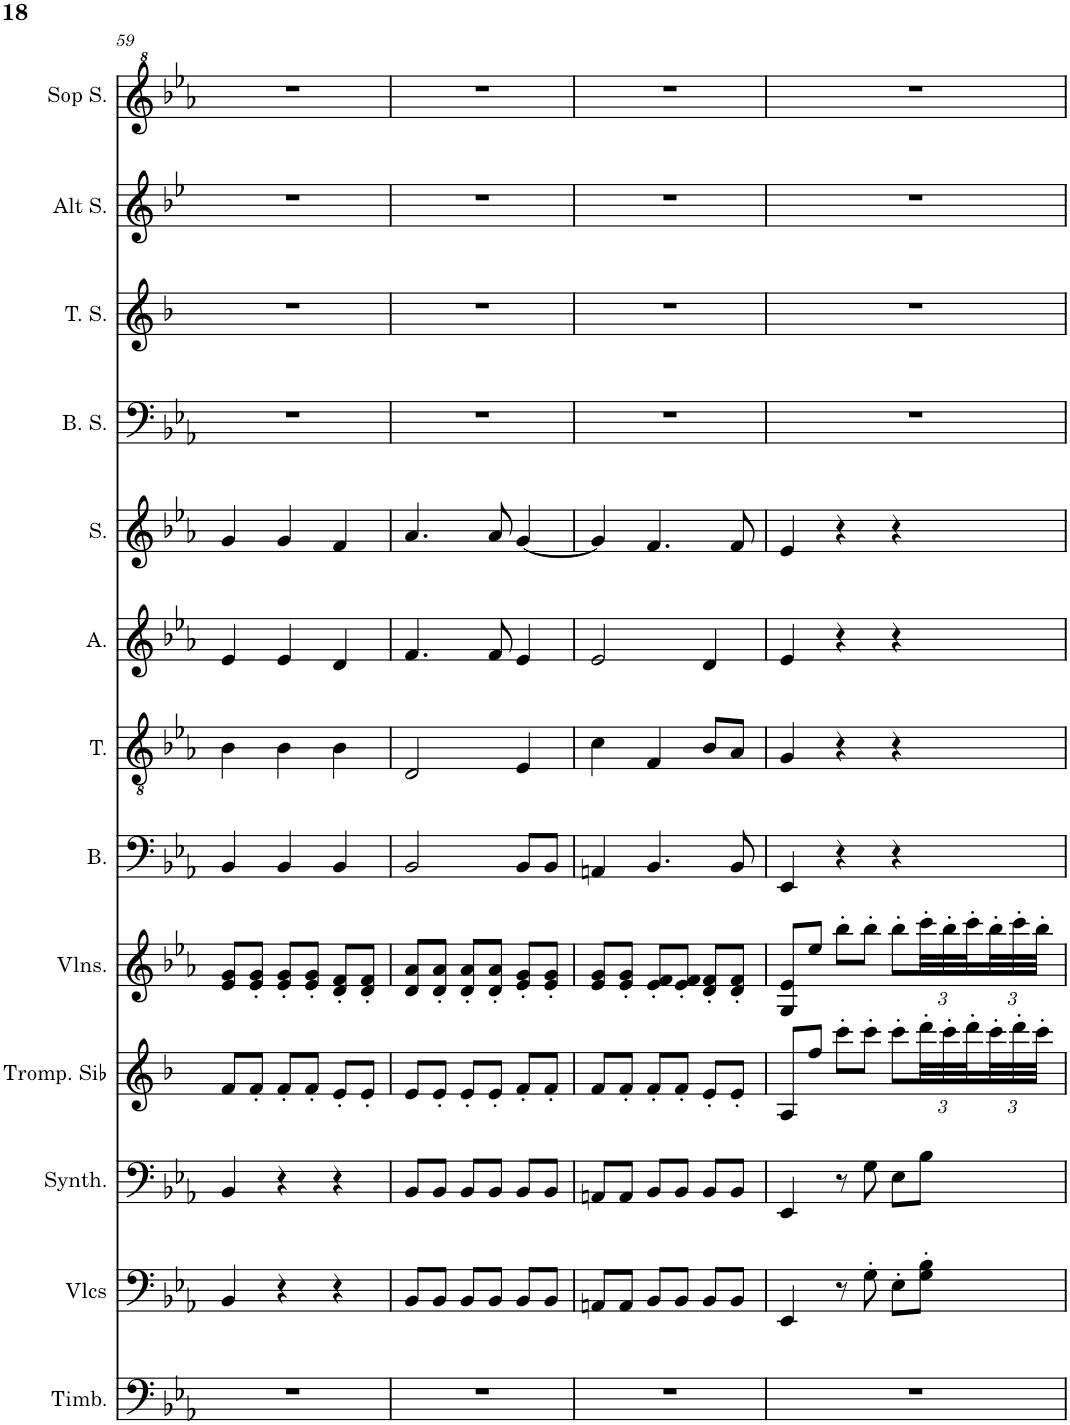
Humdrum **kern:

**kern	**kern	**kern	**kern	**kern	**kern	**kern	**kern	**kern	**kern	**kern	**kern	**kern
*part13	*part12	*part11	*part10	*part9	*part8	*part7	*part6	*part5	*part4	*part3	*part2	*part1
*staff13	*staff12	*staff11	*staff10	*staff9	*staff8	*staff7	*staff6	*staff5	*staff4	*staff3	*staff2	*staff1
*I"Timbales, Staff-1	*I"Violoncelles, D'Bass/Strings, etc	*I"Synthétiseur d'instruments à cordes, Synth strings, etc	*I"Trompette en Sib, Synth strings 2	*I"Violons, 1st violins	*I"Basse	*I"Ténor	*I"Alto	*I"Soprano	*I"Basse Solo	*I"Tenor Solo	*I"Alto Solo	*I"Soprano Solo
*I'Timb.	*I'Vlcs	*I'Synth.	*I'Tromp. Sib	*I'Vlns.	*I'B.	*I'T.	*I'A.	*I'S.	*I'B. S.	*I'T. S.	*I'Alt S.	*I'Sop S.
!!LO:PB:g=z
*clefF4	*clefF4	*clefF4	*clefG2	*clefG2	*clefF4	*clefGv2	*clefG2	*clefG2	*clefF4	*clefG2	*clefG2	*clefG^2
*	*	*	*Trd1c2	*	*	*	*	*	*	*Trd8c14	*Trd4c7	*
*k[b-e-a-]	*k[b-e-a-]	*k[b-e-a-]	*k[b-]	*k[b-e-a-]	*k[b-e-a-]	*k[b-e-a-]	*k[b-e-a-]	*k[b-e-a-]	*k[b-e-a-]	*k[b-]	*k[b-e-]	*k[b-e-a-]
*M3/4	*M3/4	*M3/4	*M3/4	*M3/4	*M3/4	*M3/4	*M3/4	*M3/4	*M3/4	*M3/4	*M3/4	*M3/4
=59	=59	=59	=59	=59	=59	=59	=59	=59	=59	=59	=59	=59
2.r	4BB-/	4BB-/	8f/L	8e-/ 8g/L	4BB-/	4B-\	4e-/	4g/	2.r	2.r	2.r	2.r
.	.	.	8f'/J	8e-/' 8g/'J	.	.	.	.	.	.	.	.
.	4r	4r	8f'/L	8e-/' 8g/'L	4BB-/	4B-\	4e-/	4g/	.	.	.	.
.	.	.	8f'/J	8e-/' 8g/'J	.	.	.	.	.	.	.	.
.	4r	4r	8e'/L	8d/' 8f/'L	4BB-/	4B-\	4d/	4f/	.	.	.	.
.	.	.	8e'/J	8d/' 8f/'J	.	.	.	.	.	.	.	.
=60	=60	=60	=60	=60	=60	=60	=60	=60	=60	=60	=60	=60
2.r	8BB-/L	8BB-/L	8e/L	8d/ 8a-/L	2BB-/	2D/	4.f/	4.a-/	2.r	2.r	2.r	2.r
.	8BB-/J	8BB-/J	8e'/J	8d/' 8a-/'J	.	.	.	.	.	.	.	.
.	8BB-/L	8BB-/L	8e'/L	8d/' 8a-/'L	.	.	.	.	.	.	.	.
.	8BB-/J	8BB-/J	8e'/J	8d/' 8a-/'J	.	.	8f/	8a-/	.	.	.	.
.	8BB-/L	8BB-/L	8f'/L	8e-/' 8g/'L	8BB-/L	4E-/	4e-/	[4g/	.	.	.	.
.	8BB-/J	8BB-/J	8f'/J	8e-/' 8g/'J	8BB-/J	.	.	.	.	.	.	.
=61	=61	=61	=61	=61	=61	=61	=61	=61	=61	=61	=61	=61
2.r	8AAn/L	8AAn/L	8f/L	8e-/ 8g/L	4AAn/	4c\	2e-/	4g/]	2.r	2.r	2.r	2.r
.	8AA/J	8AA/J	8f'/J	8e-/' 8g/'J	.	.	.	.	.	.	.	.
.	8BB-/L	8BB-/L	8f'/L	8e-/' 8f/'L	4.BB-/	4F/	.	4.f/	.	.	.	.
.	8BB-/J	8BB-/J	8f'/J	8e-/' 8f/'J	.	.	.	.	.	.	.	.
.	8BB-/L	8BB-/L	8e'/L	8d/' 8f/'L	.	8B-/L	4d/	.	.	.	.	.
.	8BB-/J	8BB-/J	8e'/J	8d/' 8f/'J	8BB-/	8A-/J	.	8f/	.	.	.	.
=62	=62	=62	=62	=62	=62	=62	=62	=62	=62	=62	=62	=62
2.r	4EE-/	4EE-/	8A/L	8G/ 8e-/L	4EE-/	4G/	4e-/	4e-/	2.r	2.r	2.r	2.r
.	.	.	8ff/J	8ee-/J	.	.	.	.	.	.	.	.
.	8r	8r	8ccc'\L	8bb-'\L	4r	4r	4r	4r	.	.	.	.
.	8G'\	8G\	8ccc'\J	8bb-'\J	.	.	.	.	.	.	.	.
.	8E-'\L	8E-\L	8ccc'\L	8bb-'\L	4r	4r	4r	4r	.	.	.	.
*	*	*	*Xbrackettup	*Xbrackettup	*	*	*	*	*	*	*	*
.	8G\' 8B-\'J	8B-\J	48ddd'\LL	48ccc'\LL	.	.	.	.	.	.	.	.
.	.	.	48ccc'\	48bb-'\	.	.	.	.	.	.	.	.
.	.	.	48ddd'\	48ccc'\	.	.	.	.	.	.	.	.
.	.	.	48ccc'\	48bb-'\	.	.	.	.	.	.	.	.
.	.	.	48ddd'\	48ccc'\	.	.	.	.	.	.	.	.
.	.	.	48ccc'\JJJ	48bb-'\JJJ	.	.	.	.	.	.	.	.
=	=	=	=	=	=	=	=	=	=	=	=	=
*-	*-	*-	*-	*-	*-	*-	*-	*-	*-	*-	*-	*-
